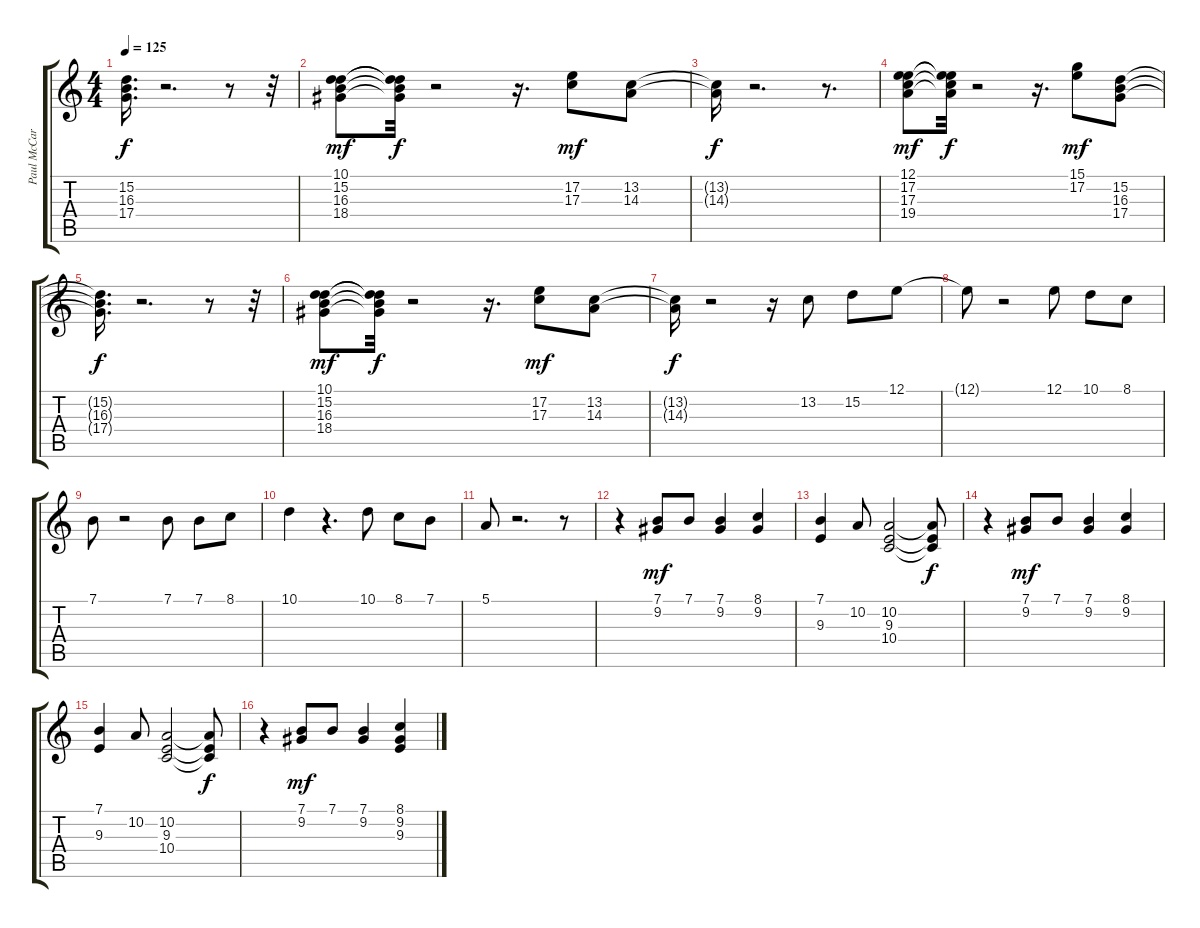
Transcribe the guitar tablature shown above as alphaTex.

\track ("Paul McCartney Vocals" "Paul McCar") {instrument flute}
\staff {score tabs}
\tuning (E4 B3 G3 D3 A2 E2) {hide}
\ts (4 4)
\tempo 125
\clef g2
\ks c
(15.2{t} 16.3{t} 17.4{t}).16{d dy f} r.2{d} r.8 r.32 |
(10.1 15.2 16.3 18.4).8{dy mf} (10.1{t} 15.2{t} 16.3{t} 18.4{t}).32{dy f} r.2 r.16{d} (17.2 17.3).8{dy mf} (13.2 14.3).8 |
(13.2{t} 14.3{t}).16{dy f} r.2{d} r.8{d} |
(12.1 17.2 17.3 19.4).8{dy mf} (12.1{t} 17.2{t} 17.3{t} 19.4{t}).32{dy f} r.2 r.16{d} (15.1 17.2).8{dy mf} (15.2 16.3 17.4).8 |
(15.2{t} 16.3{t} 17.4{t}).16{d dy f} r.2{d} r.8 r.32 |
(10.1 15.2 16.3 18.4).8{dy mf} (10.1{t} 15.2{t} 16.3{t} 18.4{t}).32{dy f} r.2 r.16{d} (17.2 17.3).8{dy mf} (13.2 14.3).8 |
(13.2{t} 14.3{t}).16{dy f} r.2 r.16 13.2.8 15.2.8 12.1.8 |
12.1{t}.8 r.2 12.1.8 10.1.8 8.1.8 |
7.1.8 r.2 7.1.8 7.1.8 8.1.8 |
10.1.4 r.4{d} 10.1.8 8.1.8 7.1.8 |
5.1.8 r.2{d} r.8 |
r.4 (7.1 9.2).8{dy mf} 7.1.8 (7.1 9.2).4 (8.1 9.2).4 |
(7.1 9.3).4 10.2.8 (10.2 9.3 10.4).2 (10.2{t} 9.3{t} 10.4{t}).8{dy f} |
r.4 (7.1 9.2).8{dy mf} 7.1.8 (7.1 9.2).4 (8.1 9.2).4 |
(7.1 9.3).4 10.2.8 (10.2 9.3 10.4).2 (10.2{t} 9.3{t} 10.4{t}).8{dy f} |
r.4 (7.1 9.2).8{dy mf} 7.1.8 (7.1 9.2).4 (8.1 9.2 9.3).4
